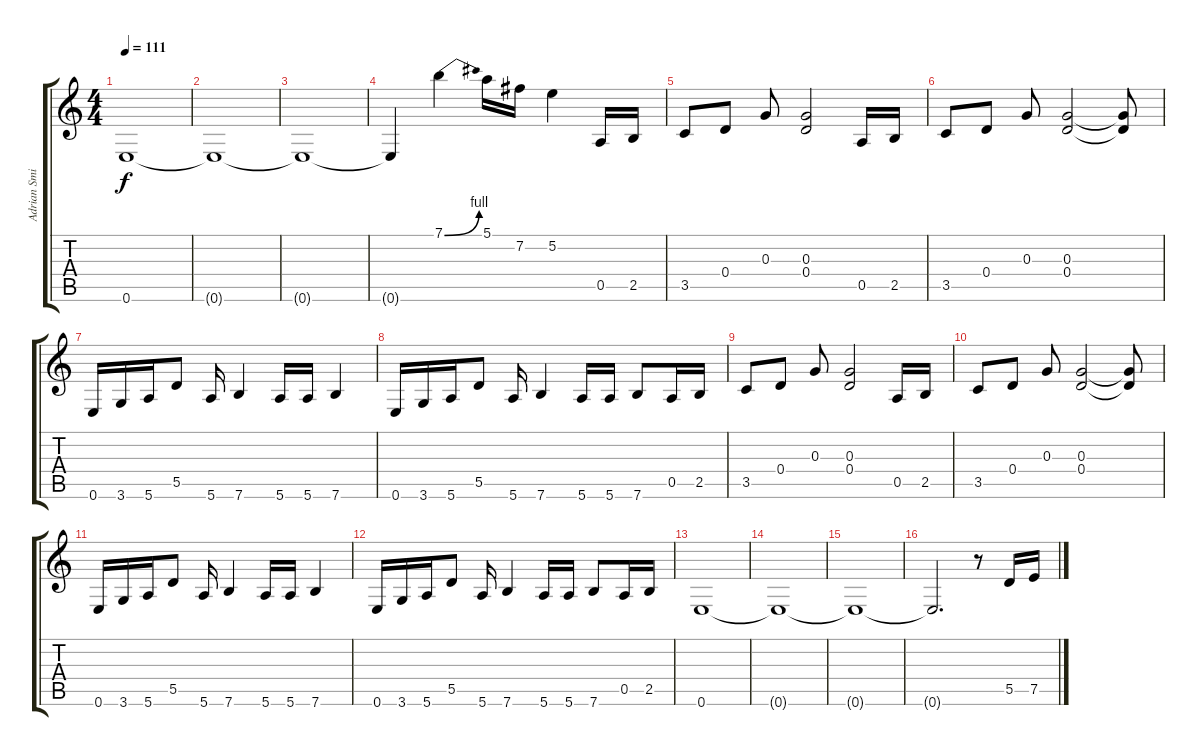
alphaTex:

\track ("Adrian Smith" "Adrian Smi") {instrument overdrivenguitar}
\staff {score tabs}
\tuning (E4 B3 G3 D3 A2 E2) {hide}
\ts (4 4)
\tempo 111
\clef g2
\ks c
0.6.1{dy f} |
0.6{t}.1 |
0.6{t}.1 |
0.6{t}.4 7.1{be (bend 0 0 60 4)}.4{volume 16} 5.1.16 7.2.16 5.2.4 0.5.16{volume 13} 2.5.16 |
3.5.8 0.4.8 0.3.8 (0.3 0.4).2 0.5.16 2.5.16 |
3.5.8 0.4.8 0.3.8 (0.3 0.4).2 (0.3{t} 0.4{t}).8 |
0.6.16 3.6.16 5.6.16 5.5.8 5.6.16 7.6.4 5.6.16 5.6.16 7.6.4 |
0.6.16 3.6.16 5.6.16 5.5.8 5.6.16 7.6.4 5.6.16 5.6.16 7.6.8 0.5.16 2.5.16 |
3.5.8 0.4.8 0.3.8 (0.3 0.4).2 0.5.16 2.5.16 |
3.5.8 0.4.8 0.3.8 (0.3 0.4).2 (0.3{t} 0.4{t}).8 |
0.6.16 3.6.16 5.6.16 5.5.8 5.6.16 7.6.4 5.6.16 5.6.16 7.6.4 |
0.6.16 3.6.16 5.6.16 5.5.8 5.6.16 7.6.4 5.6.16 5.6.16 7.6.8 0.5.16 2.5.16 |
0.6.1{volume 11} |
0.6{t}.1 |
0.6{t}.1 |
0.6{t}.2{d} r.8 5.5.16 7.5.16
